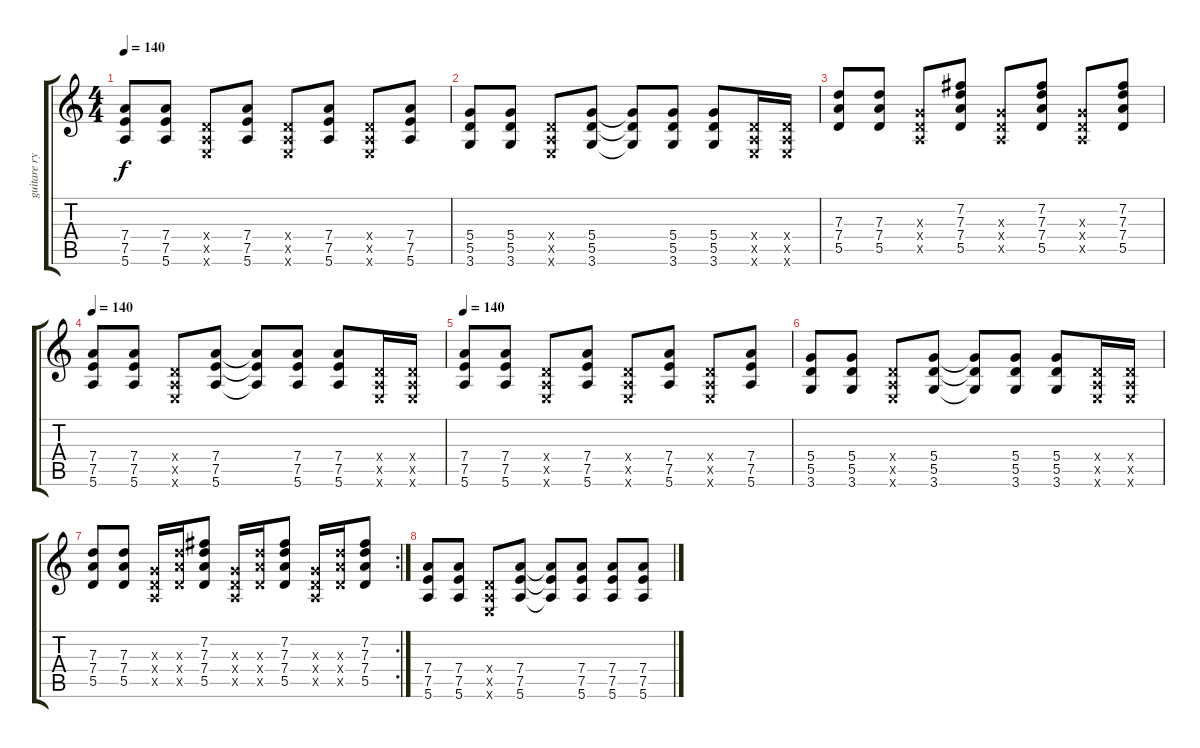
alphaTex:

\track ("guitare rythmique" "guitare ry") {instrument acousticguitarnylon}
\staff {score tabs}
\tuning (E4 B3 G3 D3 A2 E2) {hide}
\ts (4 4)
\tempo 140
\clef g2
\ks c
(7.4 7.5 5.6).8{dy f} (7.4 7.5 5.6).8 (0.4{x} 0.5{x} 0.6{x}).8 (7.4 7.5 5.6).8 (0.4{x} 0.5{x} 0.6{x}).8 (7.4 7.5 5.6).8 (0.4{x} 0.5{x} 0.6{x}).8 (7.4 7.5 5.6).8 |
(5.4 5.5 3.6).8{instrument distortionguitar} (5.4 5.5 3.6).8 (0.4{x} 0.5{x} 0.6{x}).8 (5.4 5.5 3.6).8 (5.4{t} 5.5{t} 3.6{t}).8 (5.4 5.5 3.6).8 (5.4 5.5 3.6).8 (0.4{x} 0.5{x} 0.6{x}).16 (0.4{x} 0.5{x} 0.6{x}).16 |
(7.3 7.4 5.5).8 (7.3 7.4 5.5).8 (0.3{x} 0.4{x} 0.5{x}).8 (7.2 7.3 7.4 5.5).8 (0.3{x} 0.4{x} 0.5{x}).8 (7.2 7.3 7.4 5.5).8 (0.3{x} 0.4{x} 0.5{x}).8 (7.2 7.3 7.4 5.5).8 |
\tempo 140
(7.4 7.5 5.6).8{instrument distortionguitar} (7.4 7.5 5.6).8 (0.4{x} 0.5{x} 0.6{x}).8 (7.4 7.5 5.6).8 (7.4{t} 7.5{t} 5.6{t}).8 (7.4 7.5 5.6).8 (7.4 7.5 5.6).8 (0.4{x} 0.5{x} 0.6{x}).16 (0.4{x} 0.5{x} 0.6{x}).16 |
\tempo 140
(7.4 7.5 5.6).8 (7.4 7.5 5.6).8 (0.4{x} 0.5{x} 0.6{x}).8 (7.4 7.5 5.6).8 (0.4{x} 0.5{x} 0.6{x}).8 (7.4 7.5 5.6).8 (0.4{x} 0.5{x} 0.6{x}).8 (7.4 7.5 5.6).8 |
(5.4 5.5 3.6).8{instrument distortionguitar} (5.4 5.5 3.6).8 (0.4{x} 0.5{x} 0.6{x}).8 (5.4 5.5 3.6).8 (5.4{t} 5.5{t} 3.6{t}).8 (5.4 5.5 3.6).8 (5.4 5.5 3.6).8 (0.4{x} 0.5{x} 0.6{x}).16 (0.4{x} 0.5{x} 0.6{x}).16 |
\rc 2
(7.3 7.4 5.5).8 (7.3 7.4 5.5).8 (0.3{x} 0.4{x} 0.5{x}).16 (7.3{x} 7.4{x} 5.5{x}).16 (7.2 7.3 7.4 5.5).8 (0.3{x} 0.4{x} 0.5{x}).16 (7.3{x} 7.4{x} 5.5{x}).16 (7.2 7.3 7.4 5.5).8 (0.3{x} 0.4{x} 0.5{x}).16 (7.3{x} 7.4{x} 5.5{x}).16 (7.2 7.3 7.4 5.5).8 |
(7.4 7.5 5.6).8{volume 16 balance 8 instrument distortionguitar} (7.4 7.5 5.6).8 (0.4{x} 0.5{x} 0.6{x}).8 (7.4 7.5 5.6).8 (7.4{t} 7.5{t} 5.6{t}).8 (7.4 7.5 5.6).8 (7.4 7.5 5.6).8 (7.4 7.5 5.6).8
